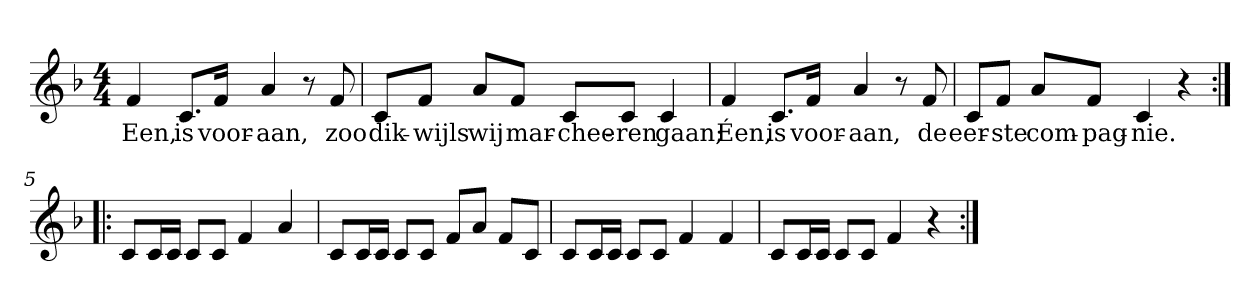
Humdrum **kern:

**kern	**text
*part1	*part1
*staff1	*staff1
*clefG2	*
*k[b-]	*
*F:	*
*M4/4	*
*MM120	*
=1	=1
4f	Een,
8.c/L	is
16f/Jk	voor-
4a	-aan,
8r	.
8f	zoo
=2	=2
8c/L	dik-
8f/J	-wijls
8a/L	wij
8f/J	mar-
8c/L	-chee-
8c/J	-ren
4c	gaan;
=3	=3
4f	Éen,
8.c/L	is
16f/Jk	voor-
4a	-aan,
8r	.
8f	de
=4	=4
8c/L	eer-
8f/J	-ste
8a/L	com-
8f/J	-pag-
4c	-nie.
4r	.
=5:|!|:	=5:|!|:
8c/L	.
16c/L	.
16c/JJ	.
8c/L	.
8c/J	.
4f	.
4a	.
=6	=6
8c/L	.
16c/L	.
16c/JJ	.
8c/L	.
8c/J	.
8f/L	.
8a/J	.
8f/L	.
8c/J	.
=7	=7
8c/L	.
16c/L	.
16c/JJ	.
8c/L	.
8c/J	.
4f	.
4f	.
=8	=8
8c/L	.
16c/L	.
16c/JJ	.
8c/L	.
8c/J	.
4f	.
4r	.
=:|!	=:|!
*-	*-
